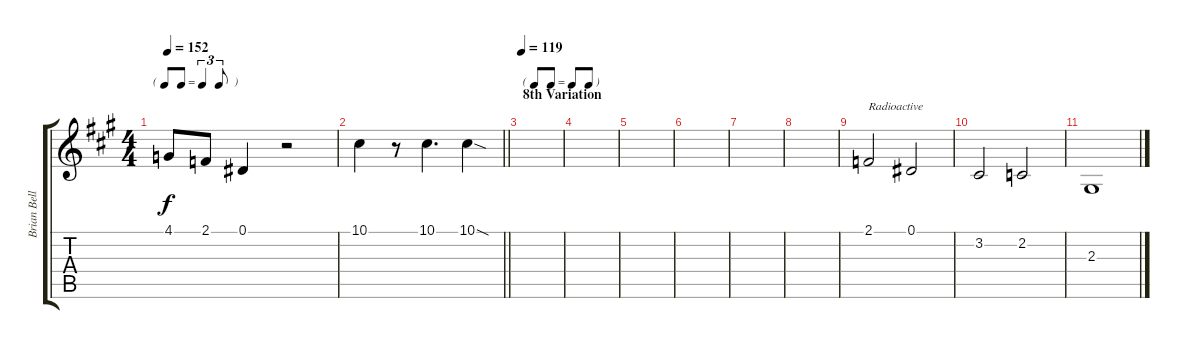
\track ("Brian Bell" "Brian Bell") {instrument lead2sawtooth bank 1}
\staff {score tabs}
\tuning (Eb4 Bb3 Gb3 Db3 Ab2 Eb2) {hide}
\ts (4 4)
\tf triplet8th
\tempo 152
\clef g2
\ks a
4.1.8{dy f} 2.1.8 0.1.4 r.2 |
\barLineRight lightlight
10.1.4 r.8 10.1.4{d} 10.1{sod}.4 |
\tf none
\section ("" "8th Variation")
\tempo 119
|
|
|
|
|
|
2.1.2{txt "Radioactive"} 0.1.2 |
3.2.2 2.2.2 |
2.3.1
